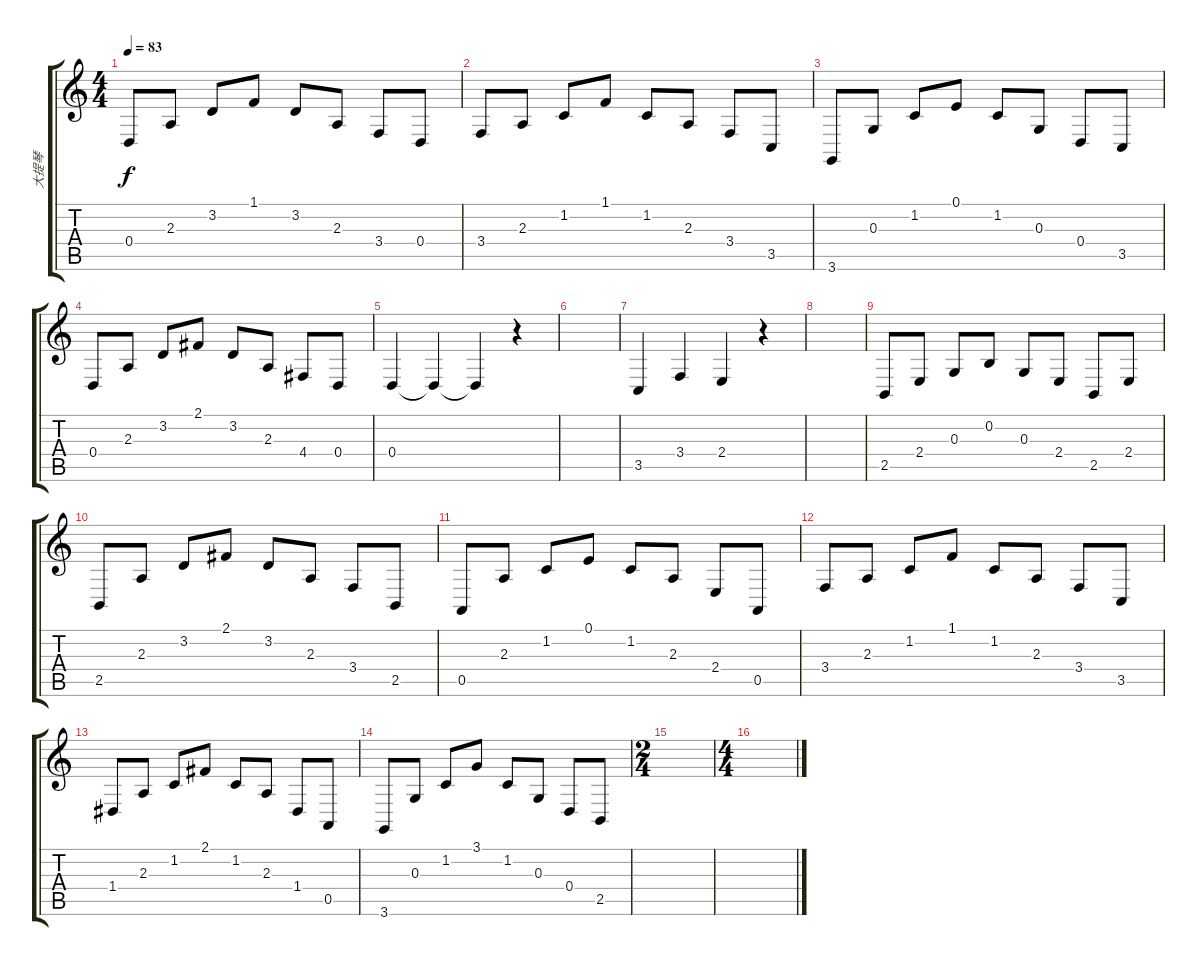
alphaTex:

\track ("大提琴" "大提琴") {instrument violin}
\staff {score tabs}
\tuning (E4 B3 G3 D3 A2 E2) {hide}
\ts (4 4)
\tempo 83
\clef g2
\ks c
0.4.8{dy f} 2.3.8 3.2.8 1.1.8 3.2.8 2.3.8 3.4.8 0.4.8 |
3.4.8 2.3.8 1.2.8 1.1.8 1.2.8 2.3.8 3.4.8 3.5.8 |
3.6.8 0.3.8 1.2.8 0.1.8 1.2.8 0.3.8 0.4.8 3.5.8 |
0.4.8 2.3.8 3.2.8 2.1.8 3.2.8 2.3.8 4.4.8 0.4.8 |
0.4.4 0.4{t}.4 0.4{t}.4 r.4 |
|
3.5.4 3.4.4 2.4.4 r.4 |
|
2.5.8 2.4.8 0.3.8 0.2.8 0.3.8 2.4.8 2.5.8 2.4.8 |
2.5.8 2.3.8 3.2.8 2.1.8 3.2.8 2.3.8 3.4.8 2.5.8 |
0.5.8 2.3.8 1.2.8 0.1.8 1.2.8 2.3.8 2.4.8 0.5.8 |
3.4.8 2.3.8 1.2.8 1.1.8 1.2.8 2.3.8 3.4.8 3.5.8 |
1.4.8 2.3.8 1.2.8 2.1.8 1.2.8 2.3.8 1.4.8 0.5.8 |
3.6.8 0.3.8 1.2.8 3.1.8 1.2.8 0.3.8 0.4.8 2.5.8 |
\ts (2 4)
|
\ts (4 4)
